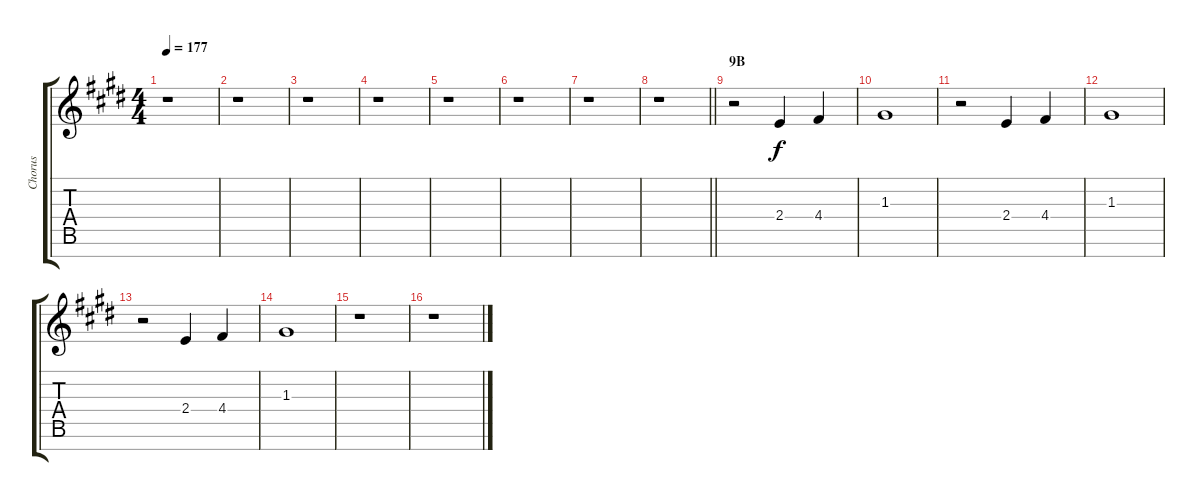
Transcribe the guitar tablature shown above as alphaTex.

\track ("Chorus" "Chorus") {instrument voiceoohs}
\staff {score tabs}
\tuning (E5 B4 G4 D4 A3 E3 B2) {hide}
\ts (4 4)
\tempo 177
\clef g2
\ks e
r.1{dy f} |
r.1 |
r.1 |
r.1 |
r.1 |
r.1 |
r.1 |
\barLineRight lightlight
r.1 |
\section ("" "9B")
r.2 2.4.4 4.4.4 |
1.3.1 |
r.2 2.4.4 4.4.4 |
1.3.1 |
r.2 2.4.4 4.4.4 |
1.3.1 |
r.1 |
r.1
